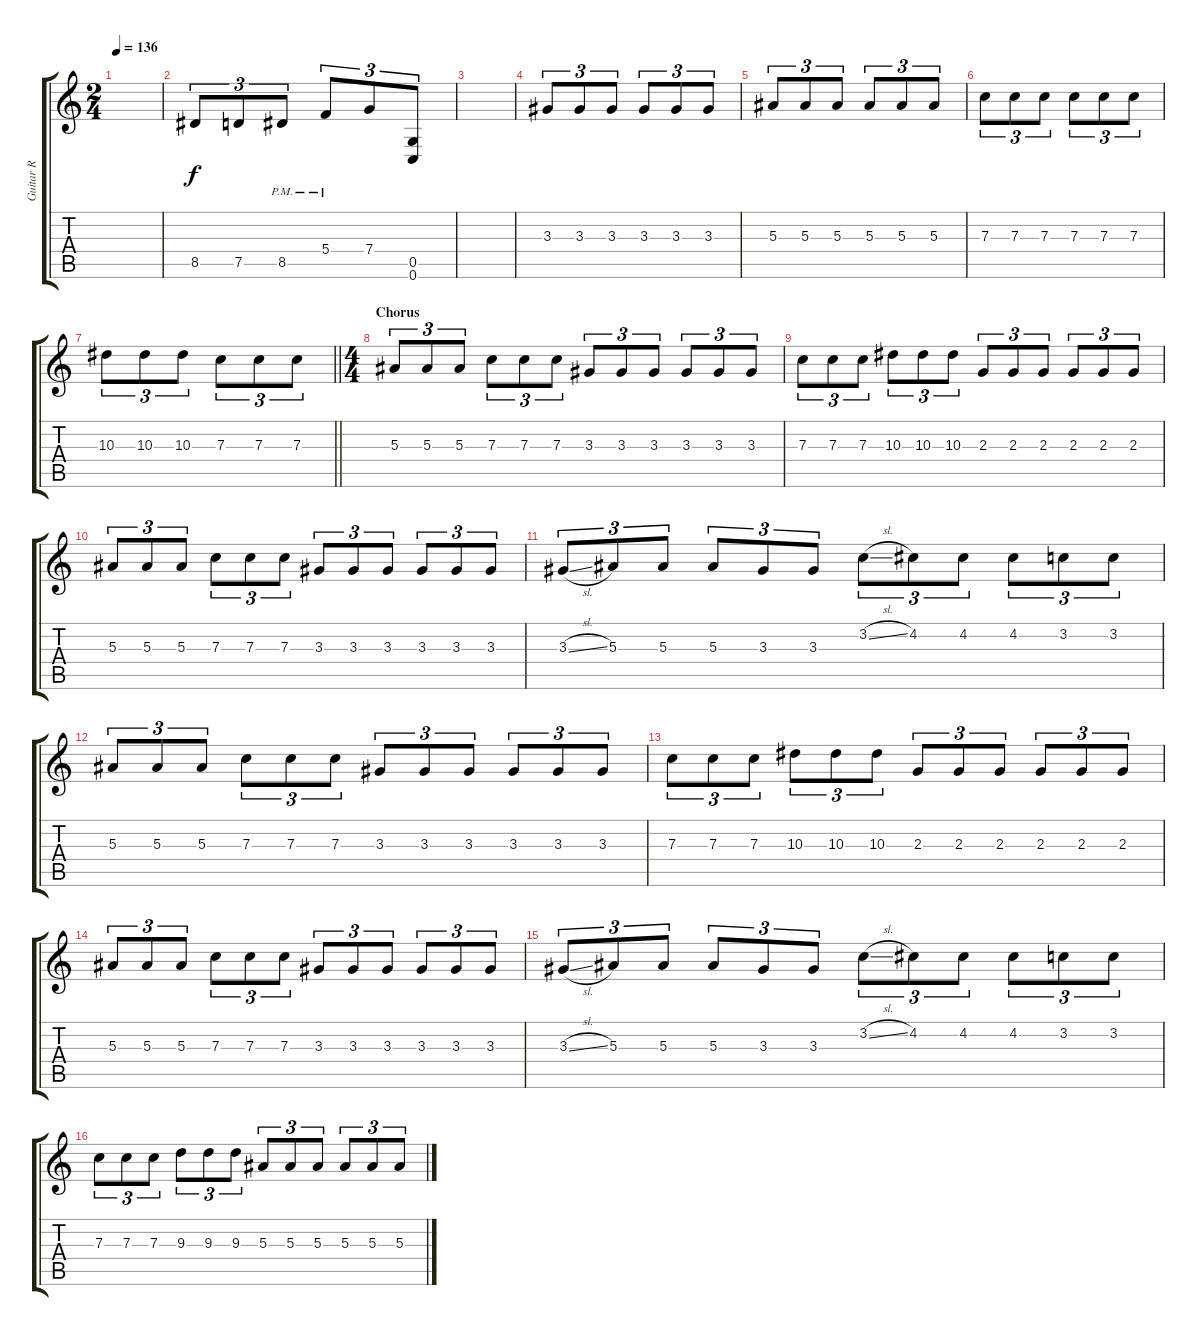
\track ("Guitar R" "Guitar R") {instrument distortionguitar}
\staff {score tabs}
\tuning (D4 A3 F3 C3 G2 C2) {hide}
\ts (2 4)
\tempo 136
\clef g2
\ks c
|
8.5.8{tu (3 2)} 7.5.8{tu (3 2)} 8.5{pm}.8{tu (3 2)} 5.4{pm}.8{tu (3 2)} 7.4.8{tu (3 2)} (0.5 0.6).8{tu (3 2)} |
|
3.3.8{tu (3 2)} 3.3.8{tu (3 2)} 3.3.8{tu (3 2)} 3.3.8{tu (3 2)} 3.3.8{tu (3 2)} 3.3.8{tu (3 2)} |
5.3.8{tu (3 2)} 5.3.8{tu (3 2)} 5.3.8{tu (3 2)} 5.3.8{tu (3 2)} 5.3.8{tu (3 2)} 5.3.8{tu (3 2)} |
7.3.8{tu (3 2)} 7.3.8{tu (3 2)} 7.3.8{tu (3 2)} 7.3.8{tu (3 2)} 7.3.8{tu (3 2)} 7.3.8{tu (3 2)} |
\barLineRight lightlight
10.3.8{tu (3 2)} 10.3.8{tu (3 2)} 10.3.8{tu (3 2)} 7.3.8{tu (3 2)} 7.3.8{tu (3 2)} 7.3.8{tu (3 2)} |
\ts (4 4)
\section ("" "Chorus")
5.3.8{tu (3 2)} 5.3.8{tu (3 2)} 5.3.8{tu (3 2)} 7.3.8{tu (3 2)} 7.3.8{tu (3 2)} 7.3.8{tu (3 2)} 3.3.8{tu (3 2)} 3.3.8{tu (3 2)} 3.3.8{tu (3 2)} 3.3.8{tu (3 2)} 3.3.8{tu (3 2)} 3.3.8{tu (3 2)} |
7.3.8{tu (3 2)} 7.3.8{tu (3 2)} 7.3.8{tu (3 2)} 10.3.8{tu (3 2)} 10.3.8{tu (3 2)} 10.3.8{tu (3 2)} 2.3.8{tu (3 2)} 2.3.8{tu (3 2)} 2.3.8{tu (3 2)} 2.3.8{tu (3 2)} 2.3.8{tu (3 2)} 2.3.8{tu (3 2)} |
5.3.8{tu (3 2)} 5.3.8{tu (3 2)} 5.3.8{tu (3 2)} 7.3.8{tu (3 2)} 7.3.8{tu (3 2)} 7.3.8{tu (3 2)} 3.3.8{tu (3 2)} 3.3.8{tu (3 2)} 3.3.8{tu (3 2)} 3.3.8{tu (3 2)} 3.3.8{tu (3 2)} 3.3.8{tu (3 2)} |
3.3{sl}.8{tu (3 2)} 5.3.8{tu (3 2)} 5.3.8{tu (3 2)} 5.3.8{tu (3 2)} 3.3.8{tu (3 2)} 3.3.8{tu (3 2)} 3.2{sl}.8{tu (3 2)} 4.2.8{tu (3 2)} 4.2.8{tu (3 2)} 4.2.8{tu (3 2)} 3.2.8{tu (3 2)} 3.2.8{tu (3 2)} |
5.3.8{tu (3 2)} 5.3.8{tu (3 2)} 5.3.8{tu (3 2)} 7.3.8{tu (3 2)} 7.3.8{tu (3 2)} 7.3.8{tu (3 2)} 3.3.8{tu (3 2)} 3.3.8{tu (3 2)} 3.3.8{tu (3 2)} 3.3.8{tu (3 2)} 3.3.8{tu (3 2)} 3.3.8{tu (3 2)} |
7.3.8{tu (3 2)} 7.3.8{tu (3 2)} 7.3.8{tu (3 2)} 10.3.8{tu (3 2)} 10.3.8{tu (3 2)} 10.3.8{tu (3 2)} 2.3.8{tu (3 2)} 2.3.8{tu (3 2)} 2.3.8{tu (3 2)} 2.3.8{tu (3 2)} 2.3.8{tu (3 2)} 2.3.8{tu (3 2)} |
5.3.8{tu (3 2)} 5.3.8{tu (3 2)} 5.3.8{tu (3 2)} 7.3.8{tu (3 2)} 7.3.8{tu (3 2)} 7.3.8{tu (3 2)} 3.3.8{tu (3 2)} 3.3.8{tu (3 2)} 3.3.8{tu (3 2)} 3.3.8{tu (3 2)} 3.3.8{tu (3 2)} 3.3.8{tu (3 2)} |
3.3{sl}.8{tu (3 2)} 5.3.8{tu (3 2)} 5.3.8{tu (3 2)} 5.3.8{tu (3 2)} 3.3.8{tu (3 2)} 3.3.8{tu (3 2)} 3.2{sl}.8{tu (3 2)} 4.2.8{tu (3 2)} 4.2.8{tu (3 2)} 4.2.8{tu (3 2)} 3.2.8{tu (3 2)} 3.2.8{tu (3 2)} |
7.3.8{tu (3 2)} 7.3.8{tu (3 2)} 7.3.8{tu (3 2)} 9.3.8{tu (3 2)} 9.3.8{tu (3 2)} 9.3.8{tu (3 2)} 5.3.8{tu (3 2)} 5.3.8{tu (3 2)} 5.3.8{tu (3 2)} 5.3.8{tu (3 2)} 5.3.8{tu (3 2)} 5.3.8{tu (3 2)}
